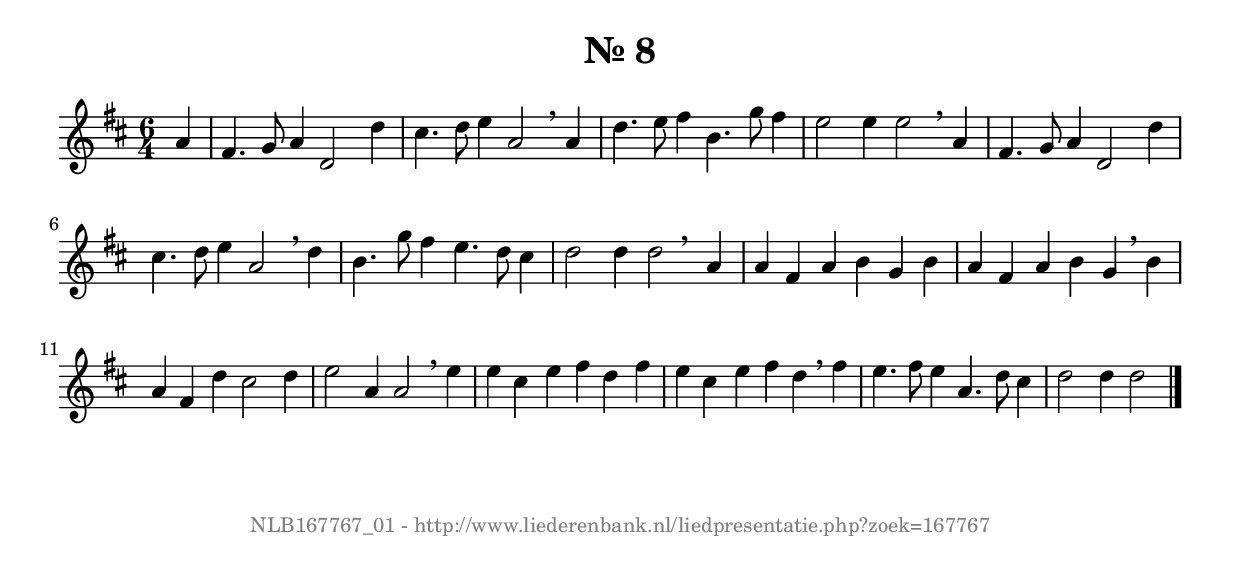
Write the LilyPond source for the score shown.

%
% produced by wce2krn 1.64 (7 June 2014)
%
\version"2.16"
#(append! paper-alist '(("long" . (cons (* 210 mm) (* 2000 mm)))))
#(set-default-paper-size "long")
sb = {\breathe}
mBreak = {\breathe }
bBreak = {\breathe }
x = {\once\override NoteHead #'style = #'cross }
gl=\glissando
itime={\override Staff.TimeSignature #'stencil = ##f }
ficta = {\once\set suggestAccidentals = ##t}
fine = {\once\override Score.RehearsalMark #'self-alignment-X = #1 \mark \markup {\italic{Fine}}}
dc = {\once\override Score.RehearsalMark #'self-alignment-X = #1 \mark \markup {\italic{D.C.}}}
dcf = {\once\override Score.RehearsalMark #'self-alignment-X = #1 \mark \markup {\italic{D.C. al Fine}}}
dcc = {\once\override Score.RehearsalMark #'self-alignment-X = #1 \mark \markup {\italic{D.C. al Coda}}}
ds = {\once\override Score.RehearsalMark #'self-alignment-X = #1 \mark \markup {\italic{D.S.}}}
dsf = {\once\override Score.RehearsalMark #'self-alignment-X = #1 \mark \markup {\italic{D.S. al Fine}}}
dsc = {\once\override Score.RehearsalMark #'self-alignment-X = #1 \mark \markup {\italic{D.S. al Coda}}}
pv = {\set Score.repeatCommands = #'((volta "1"))}
sv = {\set Score.repeatCommands = #'((volta "2"))}
tv = {\set Score.repeatCommands = #'((volta "3"))}
qv = {\set Score.repeatCommands = #'((volta "4"))}
xv = {\set Score.repeatCommands = #'((volta #f))}
\header{ tagline = ""
title = "Nr. 8"
}
\score {{
\key d \major
\relative g'
{
\set melismaBusyProperties = #'()
\partial 32*8
\time 6/4
\tempo 4=120
\override Score.MetronomeMark #'transparent = ##t
\override Score.RehearsalMark #'break-visibility = #(vector #t #t #f)
a4 fis4. g8 a4 d,2 d'4 cis4. d8 e4 a,2 \sb a4 d4. e8 fis4 b,4. g'8 fis4 e2 e4 e2 \sb a,4 fis4. g8 a4 d,2 d'4 cis4. d8 e4 a,2 \sb d4 b4. g'8 fis4 e4. d8 cis4 d2 d4 d2 \bar":|:" \bBreak
a4 a fis a b g b a fis a b g \sb b a fis d' cis2 d4 e2 a,4 a2 \sb e'4 e cis e fis d fis e cis e fis d \sb fis e4. fis8 e4 a,4. d8 cis4 d2 d4 d2 \bar"|."
 }}
 \midi { }
 \layout {
            indent = 0.0\cm
}
}
\markup { \vspace #0 } \markup { \with-color #grey \fill-line { \center-column { \smaller "NLB167767_01 - http://www.liederenbank.nl/liedpresentatie.php?zoek=167767" } } }
